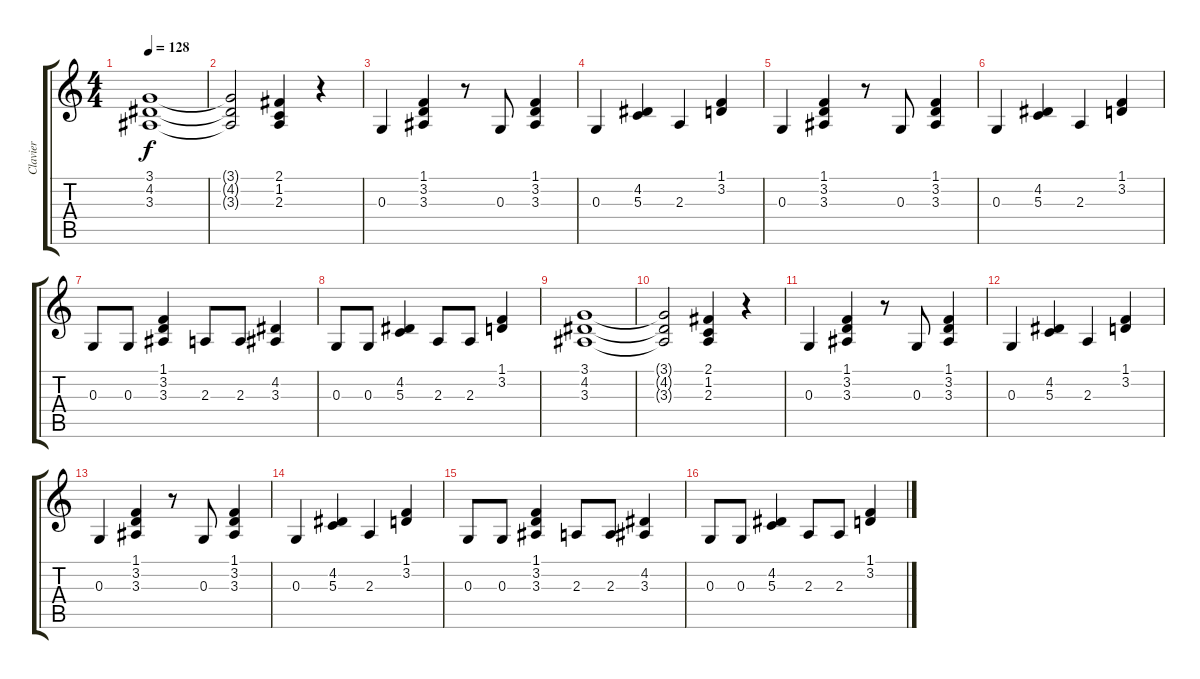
\track ("Clavier" "Clavier") {instrument electricpiano2}
\staff {score tabs}
\tuning (E4 B3 G3 D3 A2 E2) {hide}
\ts (4 4)
\tempo 128
\clef g2
\ks c
(3.1 4.2 3.3).1{dy f} |
(3.1{t} 4.2{t} 3.3{t}).2 (2.1 1.2 2.3).4 r.4 |
0.3.4 (1.1 3.2 3.3).4 r.8 0.3.8 (1.1 3.2 3.3).4 |
0.3.4 (4.2 5.3).4 2.3.4 (1.1 3.2).4 |
0.3.4 (1.1 3.2 3.3).4 r.8 0.3.8 (1.1 3.2 3.3).4 |
0.3.4 (4.2 5.3).4 2.3.4 (1.1 3.2).4 |
0.3.8 0.3.8 (1.1 3.2 3.3).4 2.3.8 2.3.8 (4.2 3.3).4 |
0.3.8 0.3.8 (4.2 5.3).4 2.3.8 2.3.8 (1.1 3.2).4 |
(3.1 4.2 3.3).1 |
(3.1{t} 4.2{t} 3.3{t}).2 (2.1 1.2 2.3).4 r.4 |
0.3.4 (1.1 3.2 3.3).4 r.8 0.3.8 (1.1 3.2 3.3).4 |
0.3.4 (4.2 5.3).4 2.3.4 (1.1 3.2).4 |
0.3.4 (1.1 3.2 3.3).4 r.8 0.3.8 (1.1 3.2 3.3).4 |
0.3.4 (4.2 5.3).4 2.3.4 (1.1 3.2).4 |
0.3.8 0.3.8 (1.1 3.2 3.3).4 2.3.8 2.3.8 (4.2 3.3).4 |
0.3.8 0.3.8 (4.2 5.3).4 2.3.8 2.3.8 (1.1 3.2).4
